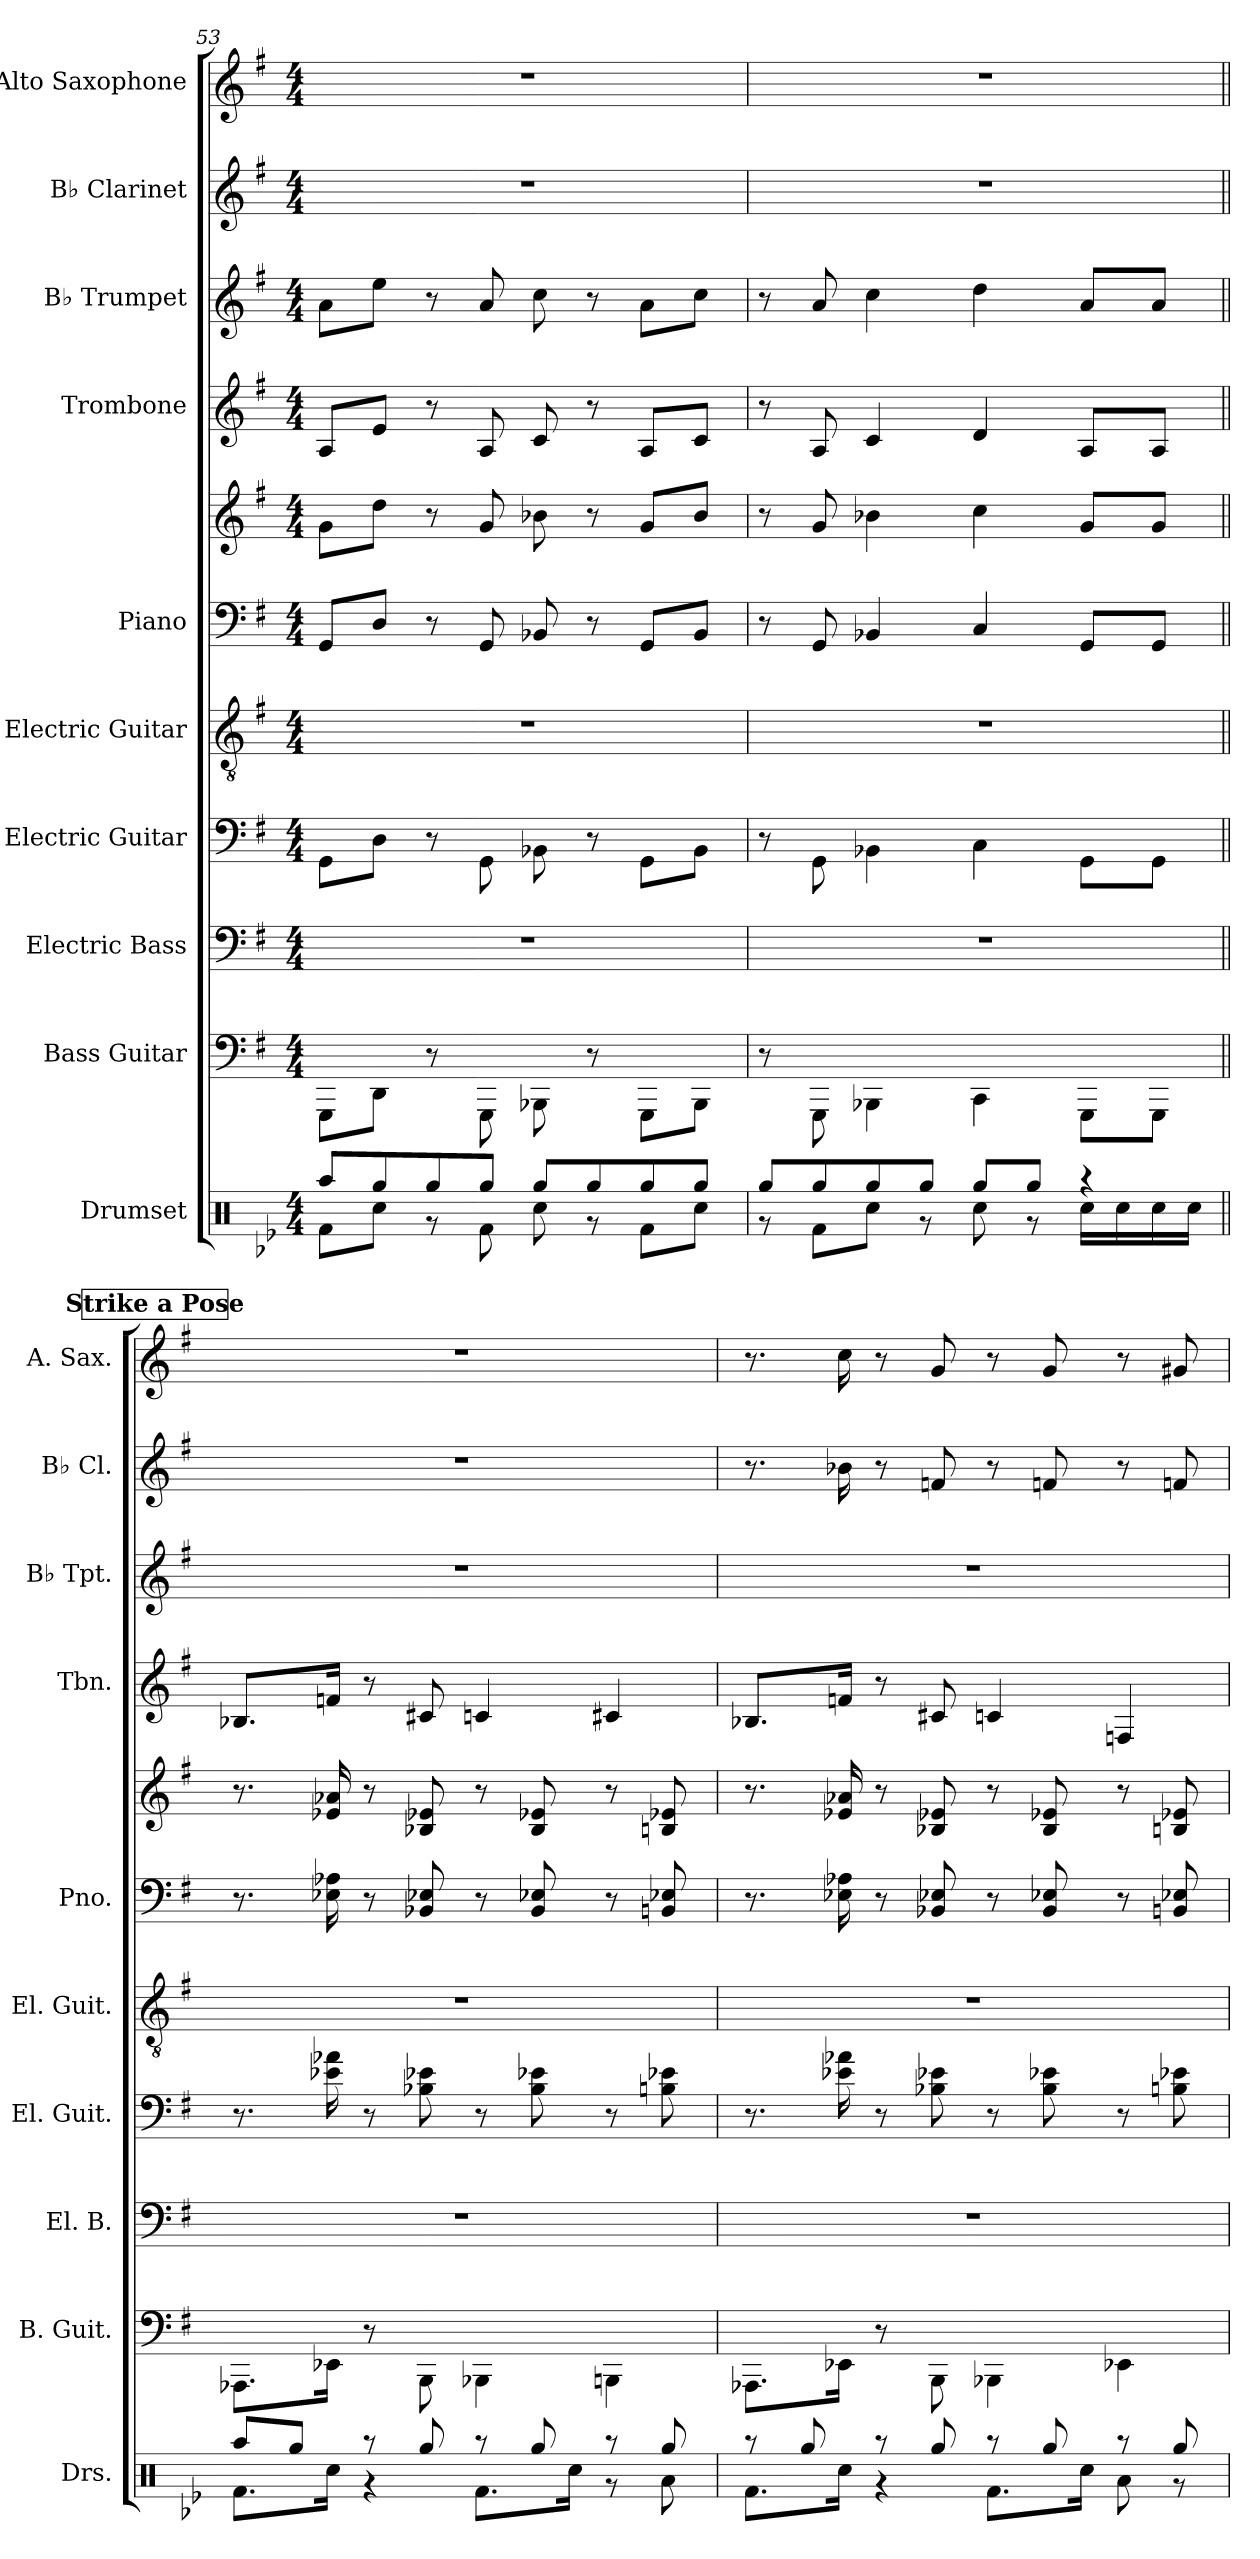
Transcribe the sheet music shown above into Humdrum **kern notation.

**kern	**kern	**kern	**kern	**kern	**kern	**kern	**kern	**kern	**kern	**kern
*part10	*part9	*part8	*part7	*part6	*part5	*part5	*part4	*part3	*part2	*part1
*staff11	*staff10	*staff9	*staff8	*staff7	*staff6	*staff5	*staff4	*staff3	*staff2	*staff1
*I"Drumset	*I"Bass Guitar	*I"Electric Bass	*I"Electric Guitar	*I"Electric Guitar	*I"Piano	*	*I"Trombone	*I"B♭ Trumpet	*I"B♭ Clarinet	*I"Alto Saxophone
*I'Drs.	*I'B. Guit.	*I'El. B.	*I'El. Guit.	*I'El. Guit.	*I'Pno.	*	*I'Tbn.	*I'B♭ Tpt.	*I'B♭ Cl.	*I'A. Sax.
!!LO:PB:g=z
*clefX	*	*clefF4	*	*clefGv2	*clefF4	*clefG2	*clefG2	*clefG2	*clefG2	*clefG2
*	*ITrd7c12	*ITrd7c12	*	*	*	*	*ITrd1c2	*ITrd1c2	*ITrd1c2	*ITrd5c9
*k[b-e-]	*k[f#]	*k[f#]	*k[f#]	*k[f#]	*k[f#]	*k[f#]	*k[b-]	*k[b-]	*k[b-]	*k[b-e-]
*M4/4	*M4/4	*M4/4	*M4/4	*M4/4	*M4/4	*M4/4	*M4/4	*M4/4	*M4/4	*M4/4
=53	=53	=53	=53	=53	=53	=53	=53	=53	=53	=53
*^	*	*	*	*	*	*	*	*	*	*
8Raa/L	8Rf\L	8GGGG\L	1r	8GG\L	1r	8GG/L	8g\L	8G/L	8g\L	1r	1r
8Rgg/	8Rcc\J	8DDD\J	.	8D\J	.	8D/J	8dd\J	8d/J	8dd\J	.	.
8Rgg/	8r	8r	.	8r	.	8r	8r	8r	8r	.	.
8Rgg/J	8Rf\	8GGGG\	.	8GG\	.	8GG/	8g/	8G/	8g/	.	.
8Rgg/L	8Rcc\	8BBBB-X\	.	8BB-X\	.	8BB-X/	8b-X\	8B-/	8b-\	.	.
8Rgg/	8r	8r	.	8r	.	8r	8r	8r	8r	.	.
8Rgg/	8Rf\L	8GGGG\L	.	8GG\L	.	8GG/L	8g/L	8G/L	8g\L	.	.
8Rgg/J	8Rcc\J	8BBBB-\J	.	8BB-\J	.	8BB-/J	8b-/J	8B-/J	8b-\J	.	.
=54	=54	=54	=54	=54	=54	=54	=54	=54	=54	=54	=54
8Rgg/L	8r	8r	1r	8r	1r	8r	8r	8r	8r	1r	1r
8Rgg/	8Rf\L	8GGGG\	.	8GG\	.	8GG/	8g/	8G/	8g/	.	.
8Rgg/	8Rcc\J	4BBBB-X\	.	4BB-X\	.	4BB-X/	4b-X\	4B-/	4b-\	.	.
8Rgg/J	8r	.	.	.	.	.	.	.	.	.	.
8Rgg/L	8Rcc\	4CCC\	.	4C\	.	4C/	4cc\	4c/	4cc\	.	.
8Rgg/J	8r	.	.	.	.	.	.	.	.	.	.
4r	16Rcc\LL	8GGGG\L	.	8GG\L	.	8GG/L	8g/L	8G/L	8g/L	.	.
.	16Rcc\	.	.	.	.	.	.	.	.	.	.
.	16Rcc\	8GGGG\J	.	8GG\J	.	8GG/J	8g/J	8G/J	8g/J	.	.
.	16Rcc\JJ	.	.	.	.	.	.	.	.	.	.
!!LO:PB:g=z
!!LO:REH:place=s1:a:B:fs=14:t=Strike a Pose
=55||	=55||	=55||	=55||	=55||	=55||	=55||	=55||	=55||	=55||	=55||	=55||
8Raa/L	8.Rf\L	8.AAAA-X\L	1r	8.r	1r	8.r	8.r	8.A-X/L	1r	1r	1r
8Rgg/J	.	.	.	.	.	.	.	.	.	.	.
.	16Rcc\Jk	16EEE-X\Jk	.	16e-X\ 16a-X\	.	16E-X\ 16A-X\	16e-X/ 16a-X/	16e-X/Jk	.	.	.
8r	4r	8r	.	8r	.	8r	8r	8r	.	.	.
8Rgg/	.	8BBBB\	.	8B-X\ 8e-X\	.	8BB-X/ 8E-X/	8B-X/ 8e-X/	8Bn/	.	.	.
8r	8.Rf\L	4BBBB-X\	.	8r	.	8r	8r	4B-X/	.	.	.
8Rgg/	.	.	.	8B-\ 8e-X\	.	8BB-/ 8E-X/	8B-/ 8e-X/	.	.	.	.
.	16Rcc\Jk	.	.	.	.	.	.	.	.	.	.
8r	8r	4BBBBn\	.	8r	.	8r	8r	4Bn/	.	.	.
8Rgg/	8Ra\	.	.	8Bn\ 8e-X\	.	8BBn/ 8E-X/	8Bn/ 8e-X/	.	.	.	.
!!LO:PB:g=z
=56	=56	=56	=56	=56	=56	=56	=56	=56	=56	=56	=56
8r	8.Rf\L	8.AAAA-X\L	1r	8.r	1r	8.r	8.r	8.A-X/L	1r	8.r	8.r
8Rgg/	.	.	.	.	.	.	.	.	.	.	.
.	16Rcc\Jk	16EEE-X\Jk	.	16e-X\ 16a-X\	.	16E-X\ 16A-X\	16e-X/ 16a-X/	16e-X/Jk	.	16a-X\	16e-\
8r	4r	8r	.	8r	.	8r	8r	8r	.	8r	8r
8Rgg/	.	8BBBB\	.	8B-X\ 8e-X\	.	8BB-X/ 8E-X/	8B-X/ 8e-X/	8Bn/	.	8e-X/	8B-/
8r	8.Rf\L	4BBBB-X\	.	8r	.	8r	8r	4B-X/	.	8r	8r
8Rgg/	.	.	.	8B-\ 8e-X\	.	8BB-/ 8E-X/	8B-/ 8e-X/	.	.	8e-X/	8B-/
.	16Rcc\Jk	.	.	.	.	.	.	.	.	.	.
8r	8Ra\	4EEE-X\	.	8r	.	8r	8r	4E-X/	.	8r	8r
8Rgg/	8r	.	.	8Bn\ 8e-X\	.	8BBn/ 8E-X/	8Bn/ 8e-X/	.	.	8e-X/	8Bn/
*v	*v	*	*	*	*	*	*	*	*	*	*
=	=	=	=	=	=	=	=	=	=	=
*-	*-	*-	*-	*-	*-	*-	*-	*-	*-	*-
